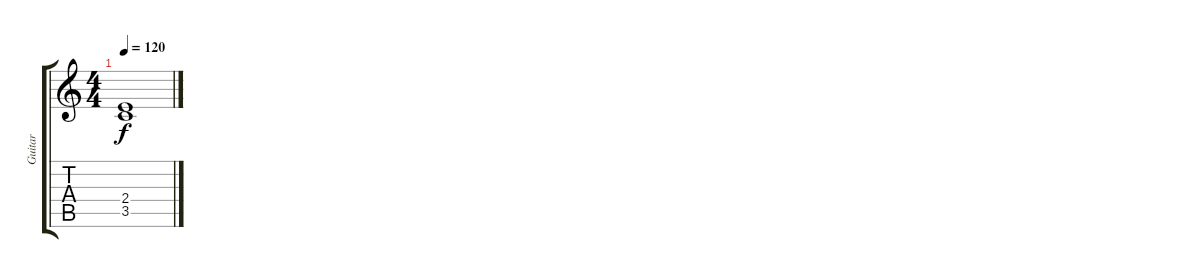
\track ("Guitar" "Guitar") {instrument acousticguitarsteel}
\staff {score tabs}
\tuning (E4 B3 G3 D3 A2 E2) {hide}
\ts (4 4)
\tempo 120
\clef g2
\ks c
(2.4 3.5).1{dy f instrument acousticguitarsteel}
